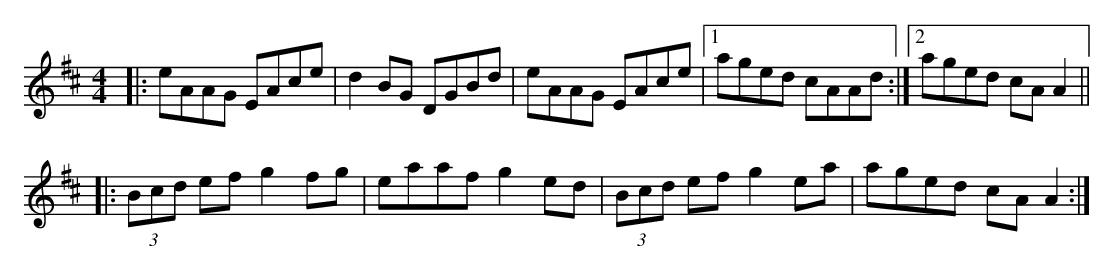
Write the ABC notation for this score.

X:1
M:4/4
K:Amix
|:eAAG EAce|d2 BG DGBd|eAAG EAce|1 aged cAAd:|2 aged cA A2||
|:(3Bcd ef g2 fg|eaaf g2 ed|(3Bcd ef g2 ea|aged cA A2:|
